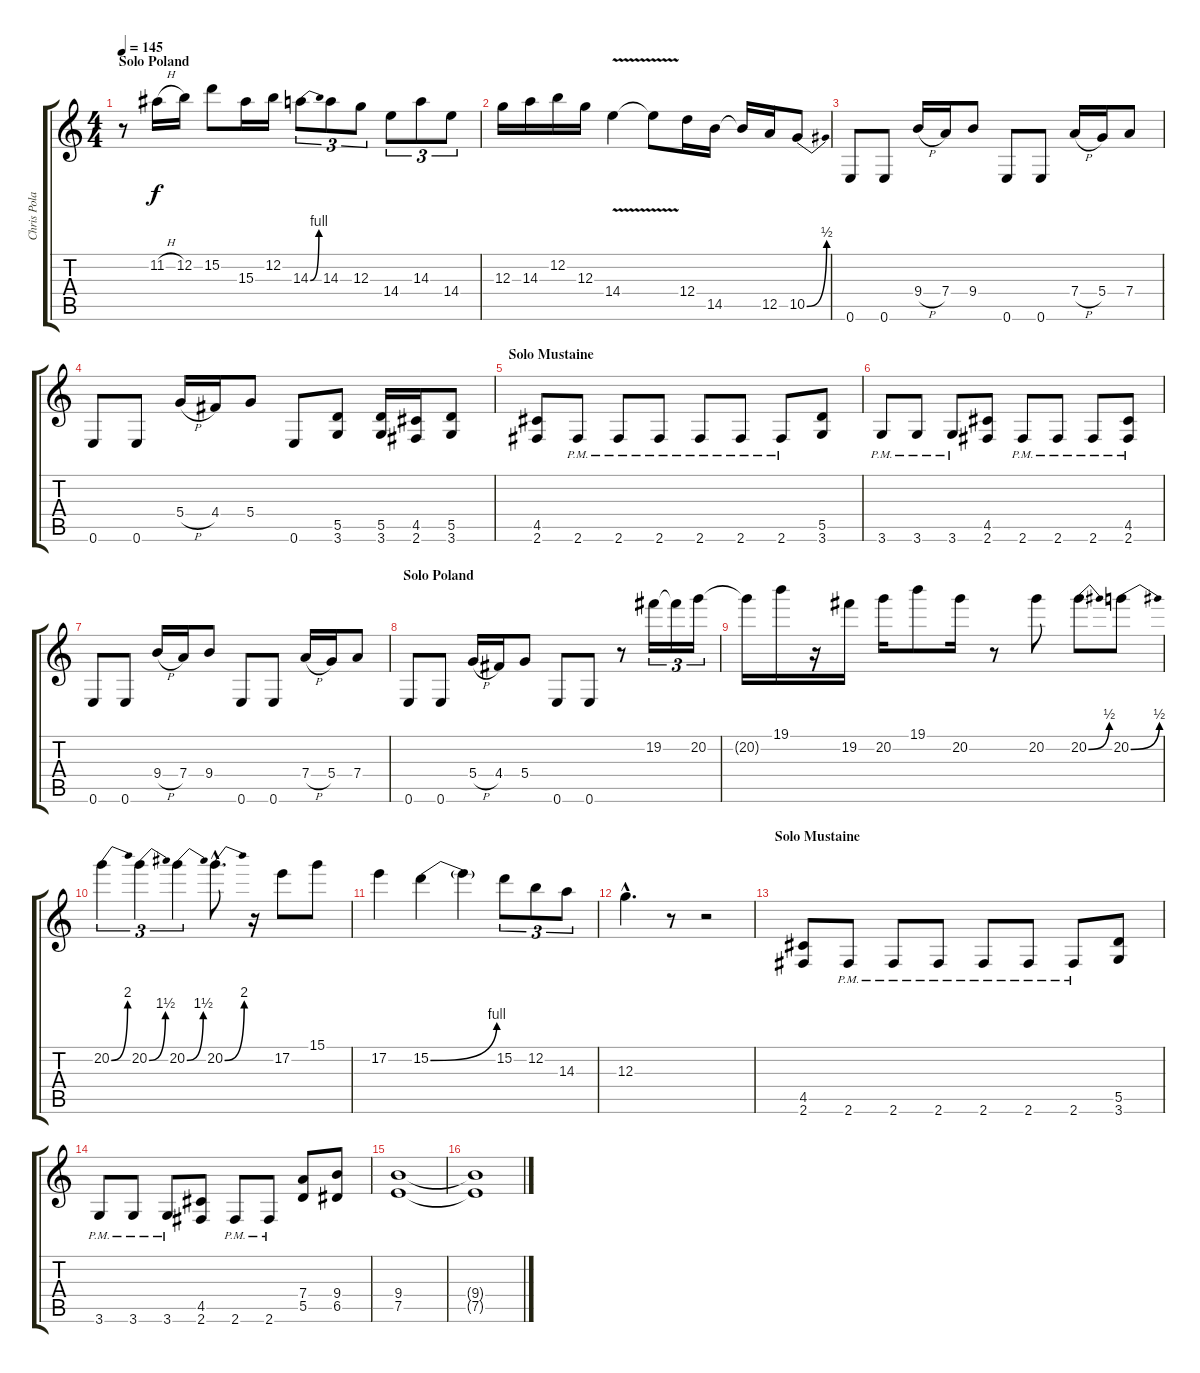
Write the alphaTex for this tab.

\track ("Chris Poland (Guitar)" "Chris Pola") {instrument overdrivenguitar}
\staff {score tabs}
\tuning (E4 B3 G3 D3 A2 E2) {hide}
\ts (4 4)
\section ("" "Solo Poland")
\tempo 145
\clef g2
\ks c
r.8{dy f} 11.2{h}.16 12.2.16 15.2.8 15.3.16 12.2.16 14.3{be (bend 0 0 60 4)}.8{tu (3 2)} 14.3.8{tu (3 2)} 12.3.8{tu (3 2)} 14.4.8{tu (3 2)} 14.3.8{tu (3 2)} 14.4.8{tu (3 2)} |
12.3.16 14.3.16 12.2.16 12.3.16 14.4{v}.4 14.4{t}.8 12.4.16 14.5.16 14.5{t}.16 12.5.16 10.5{be (bend 0 0 60 2)}.8 |
0.6.8 0.6.8 9.4{h}.16 7.4.16 9.4.8 0.6.8 0.6.8 7.4{h}.16 5.4.16 7.4.8 |
0.6.8 0.6.8 5.4{h}.16 4.4.16 5.4.8 0.6.8 (5.5 3.6).8 (5.5 3.6).16 (4.5 2.6).16 (5.5 3.6).8 |
\section ("" "Solo Mustaine")
(4.5 2.6).8 2.6{pm}.8 2.6{pm}.8 2.6{pm}.8 2.6{pm}.8 2.6{pm}.8 2.6{pm}.8 (5.5 3.6).8 |
3.6{pm}.8 3.6{pm}.8 3.6{pm}.8 (4.5 2.6).8 2.6{pm}.8 2.6{pm}.8 2.6{pm}.8 (4.5 2.6{pm}).8 |
0.6.8 0.6.8 9.4{h}.16 7.4.16 9.4.8 0.6.8 0.6.8 7.4{h}.16 5.4.16 7.4.8 |
\section ("" "Solo Poland")
0.6.8 0.6.8 5.4{h}.16 4.4.16 5.4.8 0.6.8 0.6.8 r.8 19.2.16{tu (3 2)} 19.2{t}.16{tu (3 2)} 20.2.16{tu (3 2)} |
20.2{t}.16 19.1.16 r.16 19.2.16 20.2.16 19.1.8 20.2.16 r.8 20.2.8 20.2{be (bend 0 0 60 2)}.8 20.2{be (bend 0 0 60 2)}.8 |
20.2{be (bend 0 0 60 8)}.4{tu (3 2)} 20.2{be (bend 0 0 60 6)}.4{tu (3 2)} 20.2{be (bend 0 0 60 6)}.4{tu (3 2)} 20.2{be (bend 0 0 60 8) hac}.8{d} r.16 17.2.8 15.1.8 |
17.2.4 15.2{be (bend 0 0 60 4)}.4 15.2{t}.4 15.2.8{tu (3 2)} 12.2.8{tu (3 2)} 14.3.8{tu (3 2)} |
12.3{hac}.4{d} r.8 r.2 |
\section ("" "Solo Mustaine")
(4.5 2.6).8 2.6{pm}.8 2.6{pm}.8 2.6{pm}.8 2.6{pm}.8 2.6{pm}.8 2.6{pm}.8 (5.5 3.6).8 |
3.6{pm}.8 3.6{pm}.8 3.6{pm}.8 (4.5 2.6).8 2.6{pm}.8 2.6{pm}.8 (7.4 5.5).8 (9.4 6.5).8 |
(9.4 7.5).1 |
(9.4{t} 7.5{t}).1
